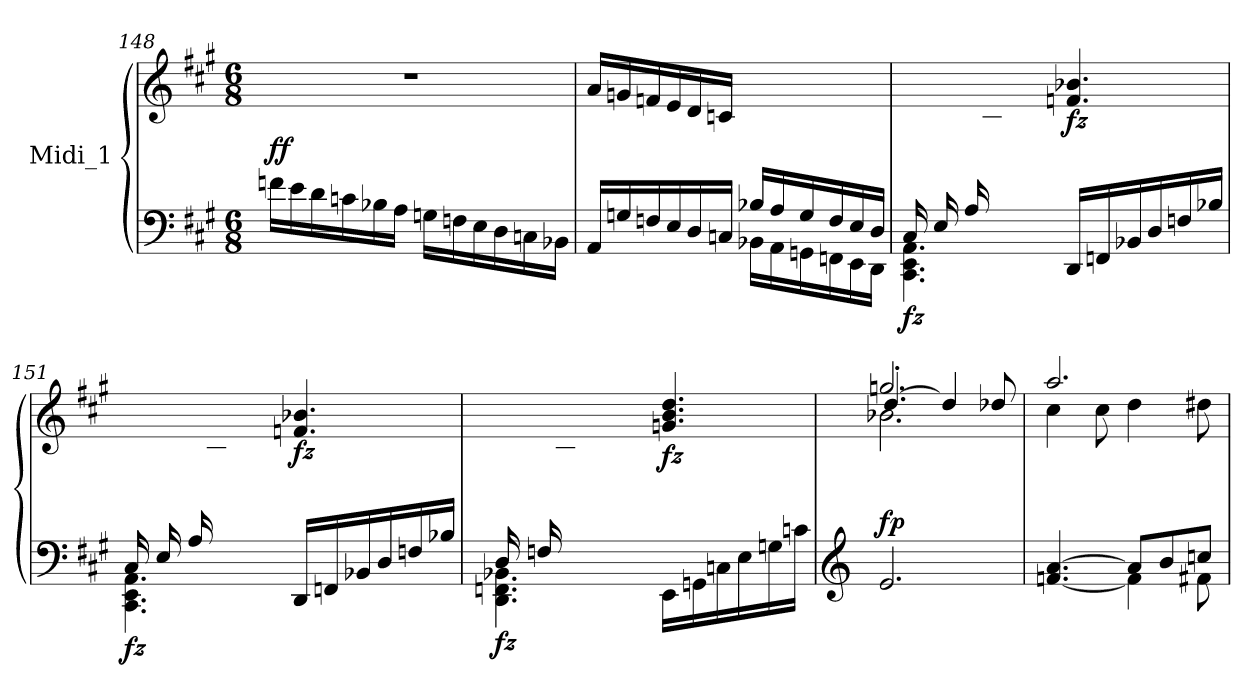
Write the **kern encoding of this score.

**kern	**kern	**dynam
*part1	*part1	*part1
*staff2	*staff1	*staff1/2
*I"Midi_1	*	*
*clefF4	*clefG2	*
*k[f#c#g#]	*k[f#c#g#]	*
*A:	*A:	*
*M6/8	*M6/8	*
=148	=148	=148
!	!	!LO:DY:a=2
16fn\LL	2.r	ff
16e\	.	.
16d\	.	.
16cn\	.	.
16B-X\	.	.
16A\JJ	.	.
16Gn\LL	.	.
16Fn\	.	.
16E\	.	.
16D\	.	.
16Cn\	.	.
16BB-X\JJ	.	.
=149	=149	=149
*	*MM85	*
*^	*	*
16AA/LL	4ryy	16a/LL	.
16Gn/	.	16gn/	.
16Fn/	.	16fn/	.
16E/	.	16e/	.
16D/	8ryy	16d/	.
16Cn/JJ	.	16cn/JJ	.
16B-X/LL	16BB-X\LL	4ryy	.
16A/	16AA\	.	.
16G/	16GGn\	.	.
16F/	16FFn\	.	.
16E/	16EE\	8ryy	.
16D/JJ	16DD\JJ	.	.
!!LO:LB:g=z
=150	=150	=150	=150
!	!	!	!LO:DY:b=2
16C#i/LL	4.CC#i\ 4.EE\ 4.AA\	8.ryy	fz
16E/	.	.	.
16A/	.	.	.
2ryy	.	16c#\	.
.	.	16e\	.
.	.	16a\JJ	.
!	!	!	!LO:DY:b
.	16DD/LL	4.fn/ 4.b-X/	fz
.	16FFn/	.	.
.	16BB-X/	.	.
.	16D/	.	.
.	16Fn/	.	.
16ryy	16B-X/JJ	.	.
=151	=151	=151	=151
!	!	!	!LO:DY:b=2
16C#/LL	4.CC#\ 4.EE\ 4.AA\	8.ryy	fz
16E/	.	.	.
16A/	.	.	.
2ryy	.	16c#\	.
.	.	16e\	.
.	.	16a\JJ	.
!	!	!	!LO:DY:b
.	16DD/LL	4.fn/ 4.b-X/	fz
.	16FFn/	.	.
.	16BB-X/	.	.
.	16D/	.	.
.	16Fn/	.	.
16ryy	16B-X/JJ	.	.
!!LO:LB:g=z
=152	=152	=152	=152
!	!	!	!LO:DY:b=2
16D/LL	4.DD\ 4.FFn\ 4.BB-X\	8ryy	fz
16Fn/	.	.	.
2ryy	.	16B-X\	.
.	.	16d\	.
.	.	16fn\	.
.	.	16b-X\JJ	.
!	!	!	!LO:DY:b
.	16EE\LL	4.gn/ 4.b-/ 4.dd/	fz
.	16GGn\	.	.
.	16Cn\	.	.
.	16E\	.	.
8ryy	16Gn\	.	.
.	16cn\JJ	.	.
*v	*v	*	*
=153	=153	=153
*clefG2	*	*
*	*MM85	*
*^	*^	*
*	*	*	*^	*
!	!	!	!	!	!LO:DY:a=2
*v	*v	*	*	*	*
2.e/	2.ggn/	2.b-X\	[4.dd'/	fp
.	.	.	4dd/]	.
.	.	.	8dd-X/	.
*	*	*v	*v	*
=154	=154	=154	=154
*^	*	*	*
[4.fn/ [4.a/	4ryy	2.aa/	4cc#i\	.
.	8ryy	.	8cc#i\	.
8a/L]	4fni\]	.	4dd\	.
8b/	.	.	.	.
8ccn/J	8f#X\	.	8dd#X\	.
*v	*v	*	*	*
*	*v	*v	*
=	=	=
*-	*-	*-
